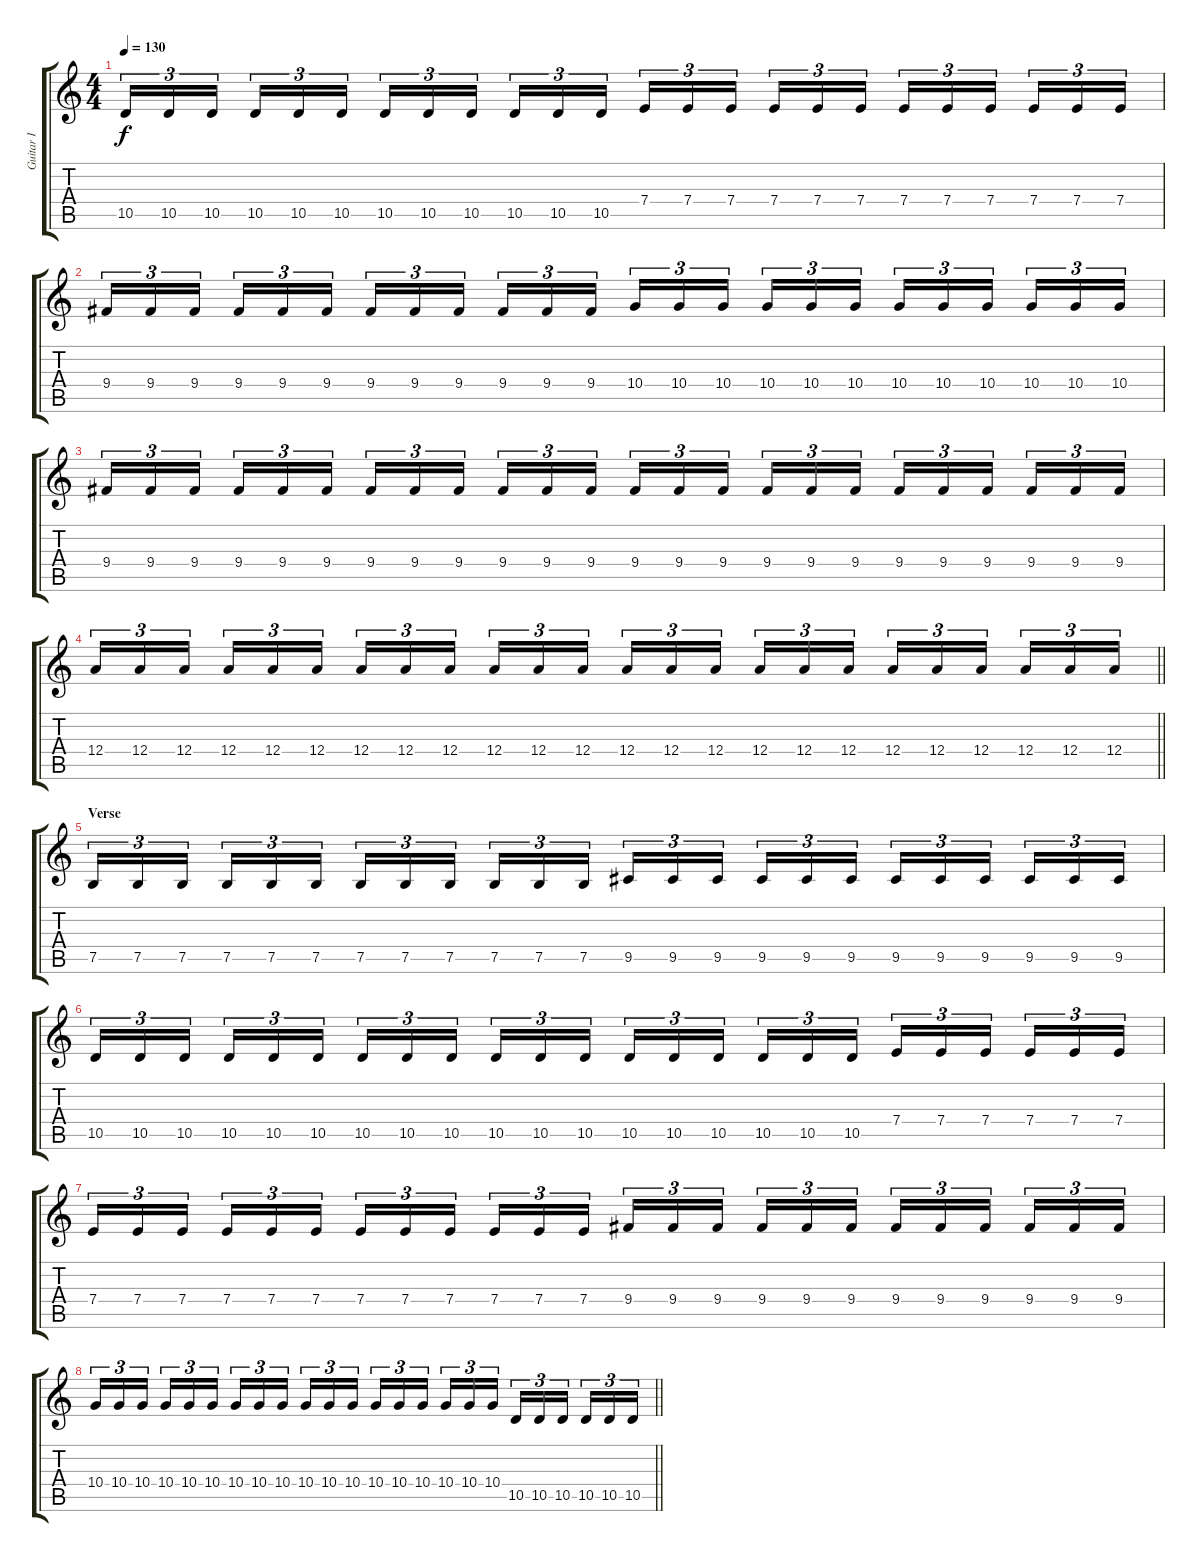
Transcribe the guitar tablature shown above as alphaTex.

\track ("Guitar I" "Guitar I") {instrument distortionguitar}
\staff {score tabs}
\tuning (B3 Gb3 D3 A2 E2 B1) {hide}
\ts (4 4)
\section ("" "")
\tempo 130
\clef g2
\ks c
10.5.16{tu (3 2) dy f} 10.5.16{tu (3 2)} 10.5.16{tu (3 2) beam splitsecondary} 10.5.16{tu (3 2)} 10.5.16{tu (3 2)} 10.5.16{tu (3 2)} 10.5.16{tu (3 2)} 10.5.16{tu (3 2)} 10.5.16{tu (3 2) beam splitsecondary} 10.5.16{tu (3 2)} 10.5.16{tu (3 2)} 10.5.16{tu (3 2)} 7.4.16{tu (3 2)} 7.4.16{tu (3 2)} 7.4.16{tu (3 2) beam splitsecondary} 7.4.16{tu (3 2)} 7.4.16{tu (3 2)} 7.4.16{tu (3 2)} 7.4.16{tu (3 2)} 7.4.16{tu (3 2)} 7.4.16{tu (3 2) beam splitsecondary} 7.4.16{tu (3 2)} 7.4.16{tu (3 2)} 7.4.16{tu (3 2)} |
9.4.16{tu (3 2)} 9.4.16{tu (3 2)} 9.4.16{tu (3 2) beam splitsecondary} 9.4.16{tu (3 2)} 9.4.16{tu (3 2)} 9.4.16{tu (3 2)} 9.4.16{tu (3 2)} 9.4.16{tu (3 2)} 9.4.16{tu (3 2) beam splitsecondary} 9.4.16{tu (3 2)} 9.4.16{tu (3 2)} 9.4.16{tu (3 2)} 10.4.16{tu (3 2)} 10.4.16{tu (3 2)} 10.4.16{tu (3 2) beam splitsecondary} 10.4.16{tu (3 2)} 10.4.16{tu (3 2)} 10.4.16{tu (3 2)} 10.4.16{tu (3 2)} 10.4.16{tu (3 2)} 10.4.16{tu (3 2) beam splitsecondary} 10.4.16{tu (3 2)} 10.4.16{tu (3 2)} 10.4.16{tu (3 2)} |
9.4.16{tu (3 2)} 9.4.16{tu (3 2)} 9.4.16{tu (3 2) beam splitsecondary} 9.4.16{tu (3 2)} 9.4.16{tu (3 2)} 9.4.16{tu (3 2)} 9.4.16{tu (3 2)} 9.4.16{tu (3 2)} 9.4.16{tu (3 2) beam splitsecondary} 9.4.16{tu (3 2)} 9.4.16{tu (3 2)} 9.4.16{tu (3 2)} 9.4.16{tu (3 2)} 9.4.16{tu (3 2)} 9.4.16{tu (3 2) beam splitsecondary} 9.4.16{tu (3 2)} 9.4.16{tu (3 2)} 9.4.16{tu (3 2)} 9.4.16{tu (3 2)} 9.4.16{tu (3 2)} 9.4.16{tu (3 2) beam splitsecondary} 9.4.16{tu (3 2)} 9.4.16{tu (3 2)} 9.4.16{tu (3 2)} |
\barLineRight lightlight
12.4.16{tu (3 2)} 12.4.16{tu (3 2)} 12.4.16{tu (3 2) beam splitsecondary} 12.4.16{tu (3 2)} 12.4.16{tu (3 2)} 12.4.16{tu (3 2)} 12.4.16{tu (3 2)} 12.4.16{tu (3 2)} 12.4.16{tu (3 2) beam splitsecondary} 12.4.16{tu (3 2)} 12.4.16{tu (3 2)} 12.4.16{tu (3 2)} 12.4.16{tu (3 2)} 12.4.16{tu (3 2)} 12.4.16{tu (3 2) beam splitsecondary} 12.4.16{tu (3 2)} 12.4.16{tu (3 2)} 12.4.16{tu (3 2)} 12.4.16{tu (3 2)} 12.4.16{tu (3 2)} 12.4.16{tu (3 2) beam splitsecondary} 12.4.16{tu (3 2)} 12.4.16{tu (3 2)} 12.4.16{tu (3 2)} |
\section ("" "Verse")
7.5.16{tu (3 2)} 7.5.16{tu (3 2)} 7.5.16{tu (3 2) beam splitsecondary} 7.5.16{tu (3 2)} 7.5.16{tu (3 2)} 7.5.16{tu (3 2)} 7.5.16{tu (3 2)} 7.5.16{tu (3 2)} 7.5.16{tu (3 2) beam splitsecondary} 7.5.16{tu (3 2)} 7.5.16{tu (3 2)} 7.5.16{tu (3 2)} 9.5.16{tu (3 2)} 9.5.16{tu (3 2)} 9.5.16{tu (3 2) beam splitsecondary} 9.5.16{tu (3 2)} 9.5.16{tu (3 2)} 9.5.16{tu (3 2)} 9.5.16{tu (3 2)} 9.5.16{tu (3 2)} 9.5.16{tu (3 2) beam splitsecondary} 9.5.16{tu (3 2)} 9.5.16{tu (3 2)} 9.5.16{tu (3 2)} |
10.5.16{tu (3 2)} 10.5.16{tu (3 2)} 10.5.16{tu (3 2) beam splitsecondary} 10.5.16{tu (3 2)} 10.5.16{tu (3 2)} 10.5.16{tu (3 2)} 10.5.16{tu (3 2)} 10.5.16{tu (3 2)} 10.5.16{tu (3 2) beam splitsecondary} 10.5.16{tu (3 2)} 10.5.16{tu (3 2)} 10.5.16{tu (3 2)} 10.5.16{tu (3 2)} 10.5.16{tu (3 2)} 10.5.16{tu (3 2) beam splitsecondary} 10.5.16{tu (3 2)} 10.5.16{tu (3 2)} 10.5.16{tu (3 2)} 7.4.16{tu (3 2)} 7.4.16{tu (3 2)} 7.4.16{tu (3 2) beam splitsecondary} 7.4.16{tu (3 2)} 7.4.16{tu (3 2)} 7.4.16{tu (3 2)} |
7.4.16{tu (3 2)} 7.4.16{tu (3 2)} 7.4.16{tu (3 2) beam splitsecondary} 7.4.16{tu (3 2)} 7.4.16{tu (3 2)} 7.4.16{tu (3 2)} 7.4.16{tu (3 2)} 7.4.16{tu (3 2)} 7.4.16{tu (3 2) beam splitsecondary} 7.4.16{tu (3 2)} 7.4.16{tu (3 2)} 7.4.16{tu (3 2)} 9.4.16{tu (3 2)} 9.4.16{tu (3 2)} 9.4.16{tu (3 2) beam splitsecondary} 9.4.16{tu (3 2)} 9.4.16{tu (3 2)} 9.4.16{tu (3 2)} 9.4.16{tu (3 2)} 9.4.16{tu (3 2)} 9.4.16{tu (3 2) beam splitsecondary} 9.4.16{tu (3 2)} 9.4.16{tu (3 2)} 9.4.16{tu (3 2)} |
\barLineRight lightlight
10.4.16{tu (3 2)} 10.4.16{tu (3 2)} 10.4.16{tu (3 2) beam splitsecondary} 10.4.16{tu (3 2)} 10.4.16{tu (3 2)} 10.4.16{tu (3 2)} 10.4.16{tu (3 2)} 10.4.16{tu (3 2)} 10.4.16{tu (3 2) beam splitsecondary} 10.4.16{tu (3 2)} 10.4.16{tu (3 2)} 10.4.16{tu (3 2)} 10.4.16{tu (3 2)} 10.4.16{tu (3 2)} 10.4.16{tu (3 2) beam splitsecondary} 10.4.16{tu (3 2)} 10.4.16{tu (3 2)} 10.4.16{tu (3 2)} 10.5.16{tu (3 2)} 10.5.16{tu (3 2)} 10.5.16{tu (3 2) beam splitsecondary} 10.5.16{tu (3 2)} 10.5.16{tu (3 2)} 10.5.16{tu (3 2)}
